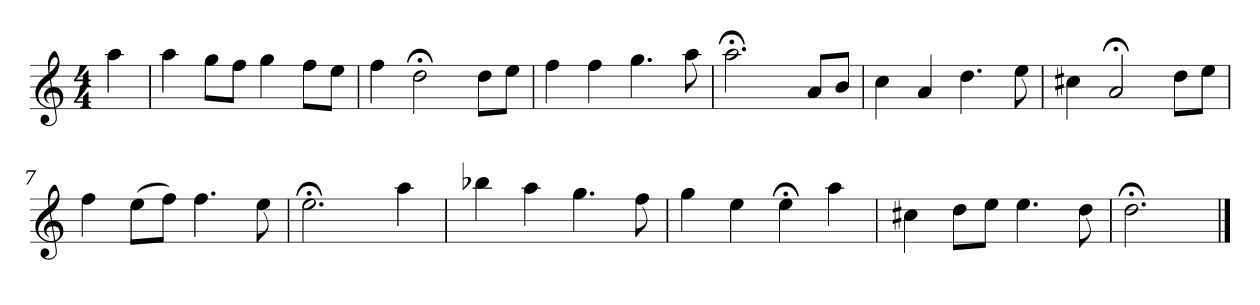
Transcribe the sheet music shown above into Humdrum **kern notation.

**kern
*part1
*staff1
*k[]
*D:dor
*M4/4
*MM120
=
4aa
=1
4aa
8ggL
8ffJ
4gg
8ffL
8eeJ
=2
4ff
2dd;<
8ddL
8eeJ
=3
4ff
4ff
4.gg
8aa
=4
2.aa;<
8aL
8bJ
=5
4cc
4a
4.dd
8ee
=6
4cc#X
2a;<
8ddL
8eeJ
=7
4ff
(8eeL
8ffJ)
4.ff
8ee
=8
2.ee;<
4aa
=9
4bb-X
4aa
4.gg
8ff
=10
4gg
4ee
4ee;<
4aa
=11
4cc#X
8ddL
8eeJ
4.ee
8dd
=12
2.dd;<
==
*-
